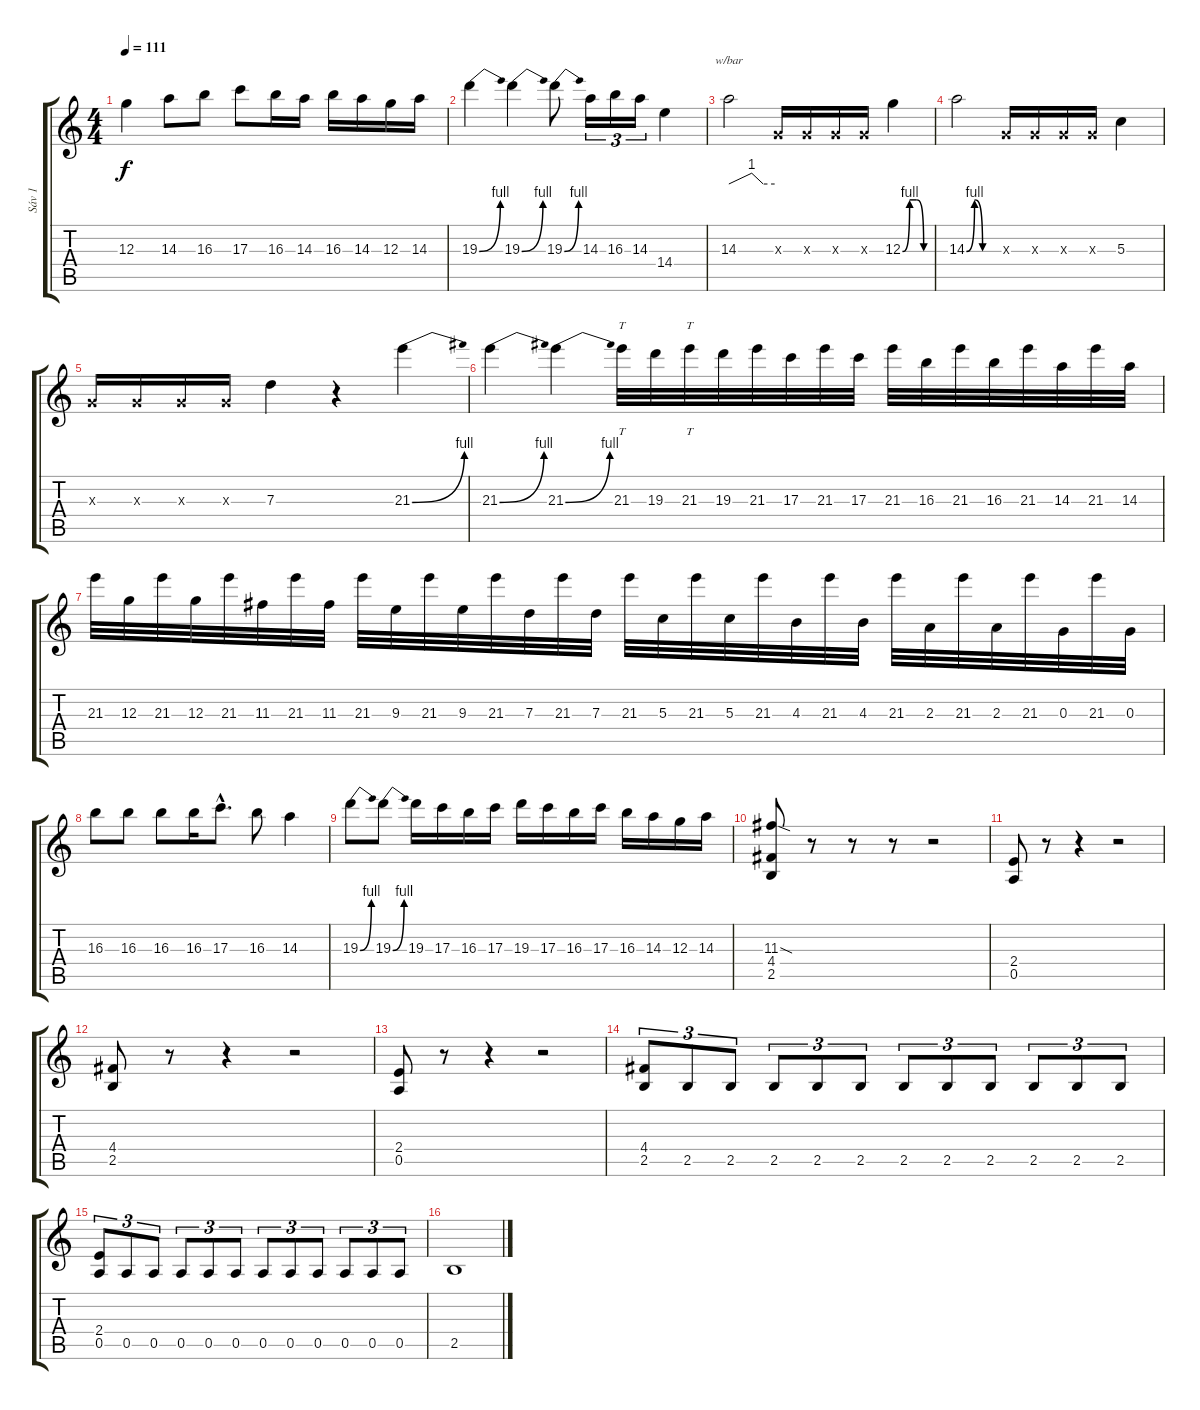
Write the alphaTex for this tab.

\track ("Sáv 1" "Sáv 1") {instrument distortionguitar}
\staff {score tabs}
\tuning (E4 B3 G3 D3 A2 E2) {hide}
\ts (4 4)
\tempo 111
\clef g2
\ks c
12.3.4{dy f} 14.3.8 16.3.8 17.3.8 16.3.16 14.3.16 16.3.16 14.3.16 12.3.16 14.3.16 |
19.3{be (bend 0 0 60 4)}.4 19.3{be (bend 0 0 60 4)}.4 19.3{be (bend 0 0 60 4)}.8 14.3.16{tu (3 2)} 16.3.16{tu (3 2)} 14.3.16{tu (3 2)} 14.4.4 |
14.3.2{tbe (custom default 0 0 30 4 45 0 60 0)} 0.3{x}.16 0.3{x}.16 0.3{x}.16 0.3{x}.16 12.3{be (custom 0 0 15 4 30 4 45 0 60 0)}.4 |
14.3{be (custom 0 0 15 4 30 0 60 0)}.2 0.3{x}.16 0.3{x}.16 0.3{x}.16 0.3{x}.16 5.3.4 |
0.3{x}.16 0.3{x}.16 0.3{x}.16 0.3{x}.16 7.3.4 r.4 21.3{be (bend 0 0 60 4)}.4 |
21.3{be (bend 0 0 60 4)}.4 21.3{be (bend 0 0 60 4)}.4 21.3.32{tt} 19.3.32 21.3.32{tt} 19.3.32 21.3.32 17.3.32 21.3.32 17.3.32 21.3.32 16.3.32 21.3.32 16.3.32 21.3.32 14.3.32 21.3.32 14.3.32 |
21.3.32 12.3.32 21.3.32 12.3.32 21.3.32 11.3.32 21.3.32 11.3.32 21.3.32 9.3.32 21.3.32 9.3.32 21.3.32 7.3.32 21.3.32 7.3.32 21.3.32 5.3.32 21.3.32 5.3.32 21.3.32 4.3.32 21.3.32 4.3.32 21.3.32 2.3.32 21.3.32 2.3.32 21.3.32 0.3.32 21.3.32 0.3.32 |
16.3.8 16.3.8 16.3.8 16.3.16 17.3{hac}.8{d} 16.3.8 14.3.4 |
19.3{be (bend 0 0 60 4)}.8 19.3{be (bend 0 0 60 4)}.8 19.3.16 17.3.16 16.3.16 17.3.16 19.3.16 17.3.16 16.3.16 17.3.16 16.3.16 14.3.16 12.3.16 14.3.16 |
(11.3{sod} 4.4 2.5).8 r.8 r.8 r.8 r.2 |
(2.4 0.5).8 r.8 r.4 r.2 |
(4.4 2.5).8 r.8 r.4 r.2 |
(2.4 0.5).8 r.8 r.4 r.2 |
(4.4 2.5).8{tu (3 2)} 2.5.8{tu (3 2)} 2.5.8{tu (3 2)} 2.5.8{tu (3 2)} 2.5.8{tu (3 2)} 2.5.8{tu (3 2)} 2.5.8{tu (3 2)} 2.5.8{tu (3 2)} 2.5.8{tu (3 2)} 2.5.8{tu (3 2)} 2.5.8{tu (3 2)} 2.5.8{tu (3 2)} |
(2.4 0.5).8{tu (3 2)} 0.5.8{tu (3 2)} 0.5.8{tu (3 2)} 0.5.8{tu (3 2)} 0.5.8{tu (3 2)} 0.5.8{tu (3 2)} 0.5.8{tu (3 2)} 0.5.8{tu (3 2)} 0.5.8{tu (3 2)} 0.5.8{tu (3 2)} 0.5.8{tu (3 2)} 0.5.8{tu (3 2)} |
2.5.1
